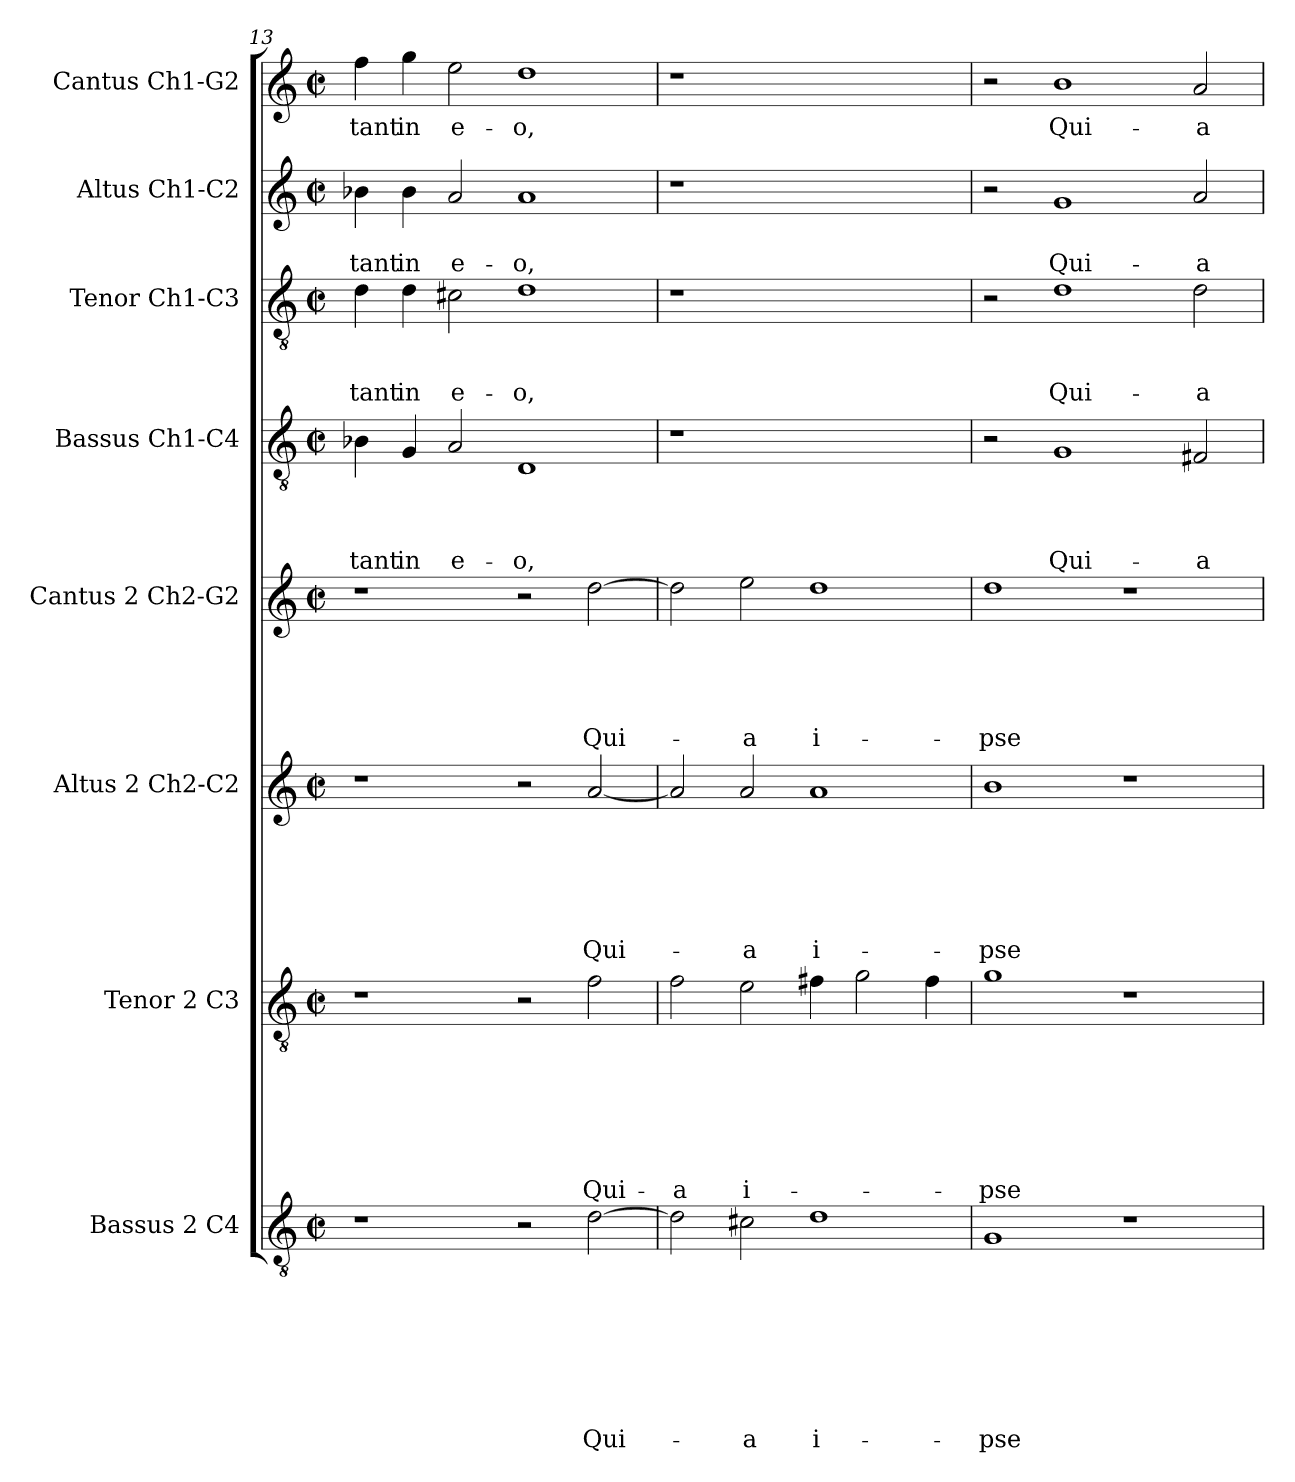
**kern	**text	**text	**text	**text	**text	**text	**text	**text	**kern	**text	**text	**text	**text	**text	**text	**text	**kern	**text	**text	**text	**text	**text	**text	**kern	**text	**text	**text	**text	**text	**kern	**text	**text	**text	**text	**kern	**text	**text	**text	**kern	**text	**text	**kern	**text
*part8	*part8	*part8	*part8	*part8	*part8	*part8	*part8	*part8	*part7	*part7	*part7	*part7	*part7	*part7	*part7	*part7	*part6	*part6	*part6	*part6	*part6	*part6	*part6	*part5	*part5	*part5	*part5	*part5	*part5	*part4	*part4	*part4	*part4	*part4	*part3	*part3	*part3	*part3	*part2	*part2	*part2	*part1	*part1
*staff8	*staff8	*staff8	*staff8	*staff8	*staff8	*staff8	*staff8	*staff8	*staff7	*staff7	*staff7	*staff7	*staff7	*staff7	*staff7	*staff7	*staff6	*staff6	*staff6	*staff6	*staff6	*staff6	*staff6	*staff5	*staff5	*staff5	*staff5	*staff5	*staff5	*staff4	*staff4	*staff4	*staff4	*staff4	*staff3	*staff3	*staff3	*staff3	*staff2	*staff2	*staff2	*staff1	*staff1
*I"Bassus 2 C4	*	*	*	*	*	*	*	*	*I"Tenor 2 C3	*	*	*	*	*	*	*	*I"Altus 2 Ch2-C2	*	*	*	*	*	*	*I"Cantus 2  Ch2-G2	*	*	*	*	*	*I"Bassus  Ch1-C4	*	*	*	*	*I"Tenor Ch1-C3	*	*	*	*I"Altus  Ch1-C2	*	*	*I"Cantus Ch1-G2	*
*I'B2	*	*	*	*	*	*	*	*	*I'T2	*	*	*	*	*	*	*	*I'A2	*	*	*	*	*	*	*I'C2	*	*	*	*	*	*I'B1	*	*	*	*	*I'T1	*	*	*	*I'A1	*	*	*I'C1	*
*clefGv2	*	*	*	*	*	*	*	*	*clefGv2	*	*	*	*	*	*	*	*clefG2	*	*	*	*	*	*	*clefG2	*	*	*	*	*	*clefGv2	*	*	*	*	*clefGv2	*	*	*	*clefG2	*	*	*clefG2	*
*k[]	*	*	*	*	*	*	*	*	*k[]	*	*	*	*	*	*	*	*k[]	*	*	*	*	*	*	*k[]	*	*	*	*	*	*k[]	*	*	*	*	*k[]	*	*	*	*k[]	*	*	*k[]	*
*C:	*	*	*	*	*	*	*	*	*C:	*	*	*	*	*	*	*	*C:	*	*	*	*	*	*	*C:	*	*	*	*	*	*C:	*	*	*	*	*C:	*	*	*	*C:	*	*	*C:	*
*M2/2	*	*	*	*	*	*	*	*	*M2/2	*	*	*	*	*	*	*	*M2/2	*	*	*	*	*	*	*M2/2	*	*	*	*	*	*M2/2	*	*	*	*	*M2/2	*	*	*	*M2/2	*	*	*M2/2	*
*met(c|)	*	*	*	*	*	*	*	*	*met(c|)	*	*	*	*	*	*	*	*met(c|)	*	*	*	*	*	*	*met(c|)	*	*	*	*	*	*met(c|)	*	*	*	*	*met(c|)	*	*	*	*met(c|)	*	*	*met(c|)	*
=13	=13	=13	=13	=13	=13	=13	=13	=13	=13	=13	=13	=13	=13	=13	=13	=13	=13	=13	=13	=13	=13	=13	=13	=13	=13	=13	=13	=13	=13	=13	=13	=13	=13	=13	=13	=13	=13	=13	=13	=13	=13	=13	=13
!	!	!	!	!	!	!	!	!	!	!	!	!	!	!	!	!	!	!	!	!	!	!	!	!	!	!	!	!	!	!	!	!	!	!LO:LY:b	!	!	!	!LO:LY:b	!	!	!LO:LY:b	!	!LO:LY:b
1r	.	.	.	.	.	.	.	.	1r	.	.	.	.	.	.	.	1r	.	.	.	.	.	.	1r	.	.	.	.	.	4B-X\	.	.	.	-tant	4d\	.	.	-tant	4b-X\	.	-tant	4ff\	-tant
!	!	!	!	!	!	!	!	!	!	!	!	!	!	!	!	!	!	!	!	!	!	!	!	!	!	!	!	!	!	!	!	!	!	!LO:LY:b	!	!	!	!LO:LY:b	!	!	!LO:LY:b	!	!LO:LY:b
.	.	.	.	.	.	.	.	.	.	.	.	.	.	.	.	.	.	.	.	.	.	.	.	.	.	.	.	.	.	4G/	.	.	.	in	4d\	.	.	in	4b-\	.	in	4gg\	in
!	!	!	!	!	!	!	!	!	!	!	!	!	!	!	!	!	!	!	!	!	!	!	!	!	!	!	!	!	!	!	!	!	!	!LO:LY:b	!	!	!	!LO:LY:b	!	!	!LO:LY:b	!	!LO:LY:b
.	.	.	.	.	.	.	.	.	.	.	.	.	.	.	.	.	.	.	.	.	.	.	.	.	.	.	.	.	.	2A/	.	.	.	e-	2c#X\	.	.	e-	2a/	.	e-	2ee\	e-
!	!	!	!	!	!	!	!	!	!	!	!	!	!	!	!	!	!	!	!	!	!	!	!	!	!	!	!	!	!	!	!	!	!	!LO:LY:b	!	!	!	!LO:LY:b	!	!	!LO:LY:b	!	!LO:LY:b
2r	.	.	.	.	.	.	.	.	2r	.	.	.	.	.	.	.	2r	.	.	.	.	.	.	2r	.	.	.	.	.	1D	.	.	.	-o,	1d	.	.	-o,	1a	.	-o,	1dd	-o,
!	!	!	!	!	!	!	!	!LO:LY:b	!	!	!	!	!	!	!	!LO:LY:b	!	!	!	!	!	!	!LO:LY:b	!	!	!	!	!	!LO:LY:b	!	!	!	!	!	!	!	!	!	!	!	!	!	!
[2d\	.	.	.	.	.	.	.	Qui-	2f\	.	.	.	.	.	.	Qui-	[2a/	.	.	.	.	.	Qui-	[2dd\	.	.	.	.	Qui-	.	.	.	.	.	.	.	.	.	.	.	.	.	.
=14	=14	=14	=14	=14	=14	=14	=14	=14	=14	=14	=14	=14	=14	=14	=14	=14	=14	=14	=14	=14	=14	=14	=14	=14	=14	=14	=14	=14	=14	=14	=14	=14	=14	=14	=14	=14	=14	=14	=14	=14	=14	=14	=14
!	!	!	!	!	!	!	!	!	!	!	!	!	!	!	!	!LO:LY:b	!	!	!	!	!	!	!	!	!	!	!	!	!	!	!	!	!	!	!	!	!	!	!	!	!	!	!
2d\]	.	.	.	.	.	.	.	.	2f\	.	.	.	.	.	.	-a	2a/]	.	.	.	.	.	.	2dd\]	.	.	.	.	.	1r	.	.	.	.	1r	.	.	.	1r	.	.	1r	.
!	!	!	!	!	!	!	!	!LO:LY:b	!	!	!	!	!	!	!	!LO:LY:b	!	!	!	!	!	!	!LO:LY:b	!	!	!	!	!	!LO:LY:b	!	!	!	!	!	!	!	!	!	!	!	!	!	!
2c#X\	.	.	.	.	.	.	.	-a	2e\	.	.	.	.	.	.	i-	2a/	.	.	.	.	.	-a	2ee\	.	.	.	.	-a	.	.	.	.	.	.	.	.	.	.	.	.	.	.
!	!	!	!	!	!	!	!	!LO:LY:b	!	!	!	!	!	!	!	!	!	!	!	!	!	!	!LO:LY:b	!	!	!	!	!	!LO:LY:b	!	!	!	!	!	!	!	!	!	!	!	!	!	!
1d	.	.	.	.	.	.	.	i-	4f#X\	.	.	.	.	.	.	.	1a	.	.	.	.	.	i-	1dd	.	.	.	.	i-	1ryy	.	.	.	.	1ryy	.	.	.	1ryy	.	.	1ryy	.
.	.	.	.	.	.	.	.	.	2g\	.	.	.	.	.	.	.	.	.	.	.	.	.	.	.	.	.	.	.	.	.	.	.	.	.	.	.	.	.	.	.	.	.	.
.	.	.	.	.	.	.	.	.	4f#\	.	.	.	.	.	.	.	.	.	.	.	.	.	.	.	.	.	.	.	.	.	.	.	.	.	.	.	.	.	.	.	.	.	.
=15	=15	=15	=15	=15	=15	=15	=15	=15	=15	=15	=15	=15	=15	=15	=15	=15	=15	=15	=15	=15	=15	=15	=15	=15	=15	=15	=15	=15	=15	=15	=15	=15	=15	=15	=15	=15	=15	=15	=15	=15	=15	=15	=15
!	!	!	!	!	!	!	!	!LO:LY:b	!	!	!	!	!	!	!	!LO:LY:b	!	!	!	!	!	!	!LO:LY:b	!	!	!	!	!	!LO:LY:b	!	!	!	!	!	!	!	!	!	!	!	!	!	!
1G	.	.	.	.	.	.	.	-pse	1g	.	.	.	.	.	.	-pse	1b	.	.	.	.	.	-pse	1dd	.	.	.	.	-pse	2r	.	.	.	.	2r	.	.	.	2r	.	.	2r	.
!	!	!	!	!	!	!	!	!	!	!	!	!	!	!	!	!	!	!	!	!	!	!	!	!	!	!	!	!	!	!	!	!	!	!LO:LY:b	!	!	!	!LO:LY:b	!	!	!LO:LY:b	!	!LO:LY:b
.	.	.	.	.	.	.	.	.	.	.	.	.	.	.	.	.	.	.	.	.	.	.	.	.	.	.	.	.	.	1G	.	.	.	Qui-	1d	.	.	Qui-	1g	.	Qui-	1b	Qui-
1r	.	.	.	.	.	.	.	.	1r	.	.	.	.	.	.	.	1r	.	.	.	.	.	.	1r	.	.	.	.	.	.	.	.	.	.	.	.	.	.	.	.	.	.	.
!	!	!	!	!	!	!	!	!	!	!	!	!	!	!	!	!	!	!	!	!	!	!	!	!	!	!	!	!	!	!	!	!	!	!LO:LY:b	!	!	!	!LO:LY:b	!	!	!LO:LY:b	!	!LO:LY:b
.	.	.	.	.	.	.	.	.	.	.	.	.	.	.	.	.	.	.	.	.	.	.	.	.	.	.	.	.	.	2F#X/	.	.	.	-a	2d\	.	.	-a	2a/	.	-a	2a/	-a
=	=	=	=	=	=	=	=	=	=	=	=	=	=	=	=	=	=	=	=	=	=	=	=	=	=	=	=	=	=	=	=	=	=	=	=	=	=	=	=	=	=	=	=
*-	*-	*-	*-	*-	*-	*-	*-	*-	*-	*-	*-	*-	*-	*-	*-	*-	*-	*-	*-	*-	*-	*-	*-	*-	*-	*-	*-	*-	*-	*-	*-	*-	*-	*-	*-	*-	*-	*-	*-	*-	*-	*-	*-
